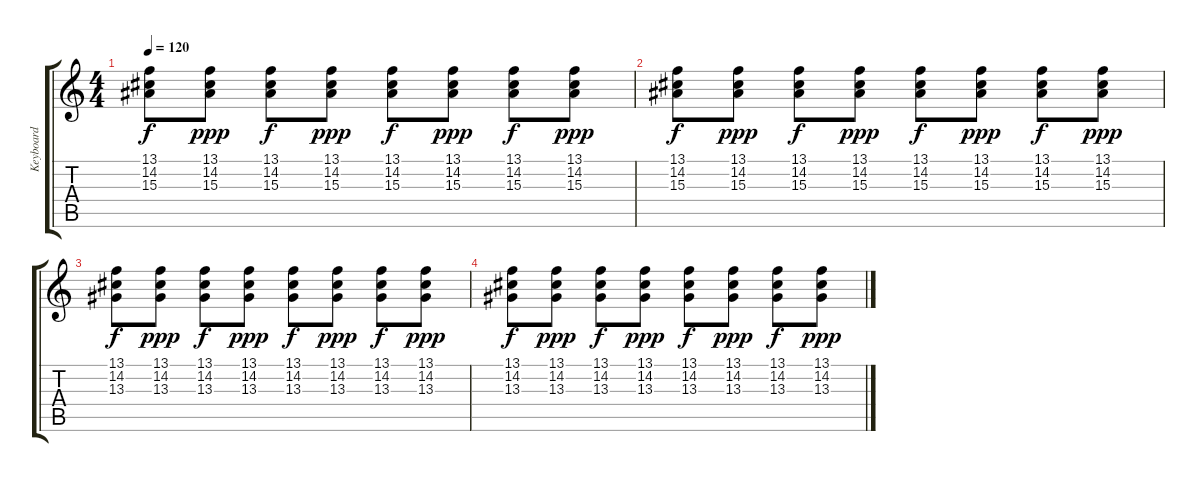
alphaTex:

\track ("Keyboard" "Keyboard") {instrument drawbarorgan}
\staff {score tabs}
\tuning (E4 B3 G3 D3 A2 E2) {hide}
\ts (4 4)
\tempo 120
\clef g2
\ks c
(13.1 14.2 15.3).8{dy f} (13.1 14.2 15.3).8{dy ppp} (13.1 14.2 15.3).8{dy f} (13.1 14.2 15.3).8{dy ppp} (13.1 14.2 15.3).8{dy f} (13.1 14.2 15.3).8{dy ppp} (13.1 14.2 15.3).8{dy f} (13.1 14.2 15.3).8{dy ppp} |
(13.1 14.2 15.3).8{dy f} (13.1 14.2 15.3).8{dy ppp} (13.1 14.2 15.3).8{dy f} (13.1 14.2 15.3).8{dy ppp} (13.1 14.2 15.3).8{dy f} (13.1 14.2 15.3).8{dy ppp} (13.1 14.2 15.3).8{dy f} (13.1 14.2 15.3).8{dy ppp} |
(13.1 14.2 13.3).8{dy f} (13.1 14.2 13.3).8{dy ppp} (13.1 14.2 13.3).8{dy f} (13.1 14.2 13.3).8{dy ppp} (13.1 14.2 13.3).8{dy f} (13.1 14.2 13.3).8{dy ppp} (13.1 14.2 13.3).8{dy f} (13.1 14.2 13.3).8{dy ppp} |
(13.1 14.2 13.3).8{dy f} (13.1 14.2 13.3).8{dy ppp} (13.1 14.2 13.3).8{dy f} (13.1 14.2 13.3).8{dy ppp} (13.1 14.2 13.3).8{dy f} (13.1 14.2 13.3).8{dy ppp} (13.1 14.2 13.3).8{dy f} (13.1 14.2 13.3).8{dy ppp}
